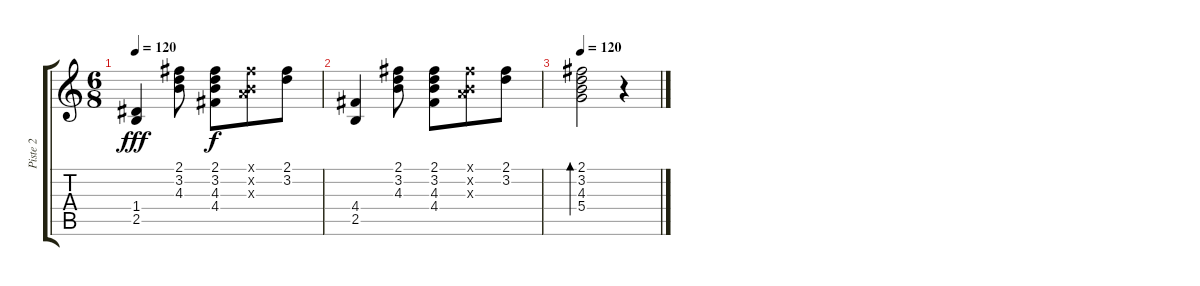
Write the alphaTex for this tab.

\track ("Piste 2" "Piste 2") {instrument electricguitarmuted}
\staff {score tabs}
\tuning (E4 B3 G3 D3 A2 E2) {hide}
\ts (6 8)
\tempo 120
\clef g2
\ks c
(1.4 2.5).4{dy fff} (2.1 3.2 4.3).8 (2.1 3.2 4.3 4.4).8{dy f} (2.1{x} 0.2{x} 2.3{x}).8 (2.1 3.2).8 |
(4.4 2.5).4 (2.1 3.2 4.3).8 (2.1 3.2 4.3 4.4).8 (2.1{x} 0.2{x} 2.3{x}).8 (2.1 3.2).8 |
\tempo 120
(2.1 3.2 4.3 5.4).2{bd 480} r.4
